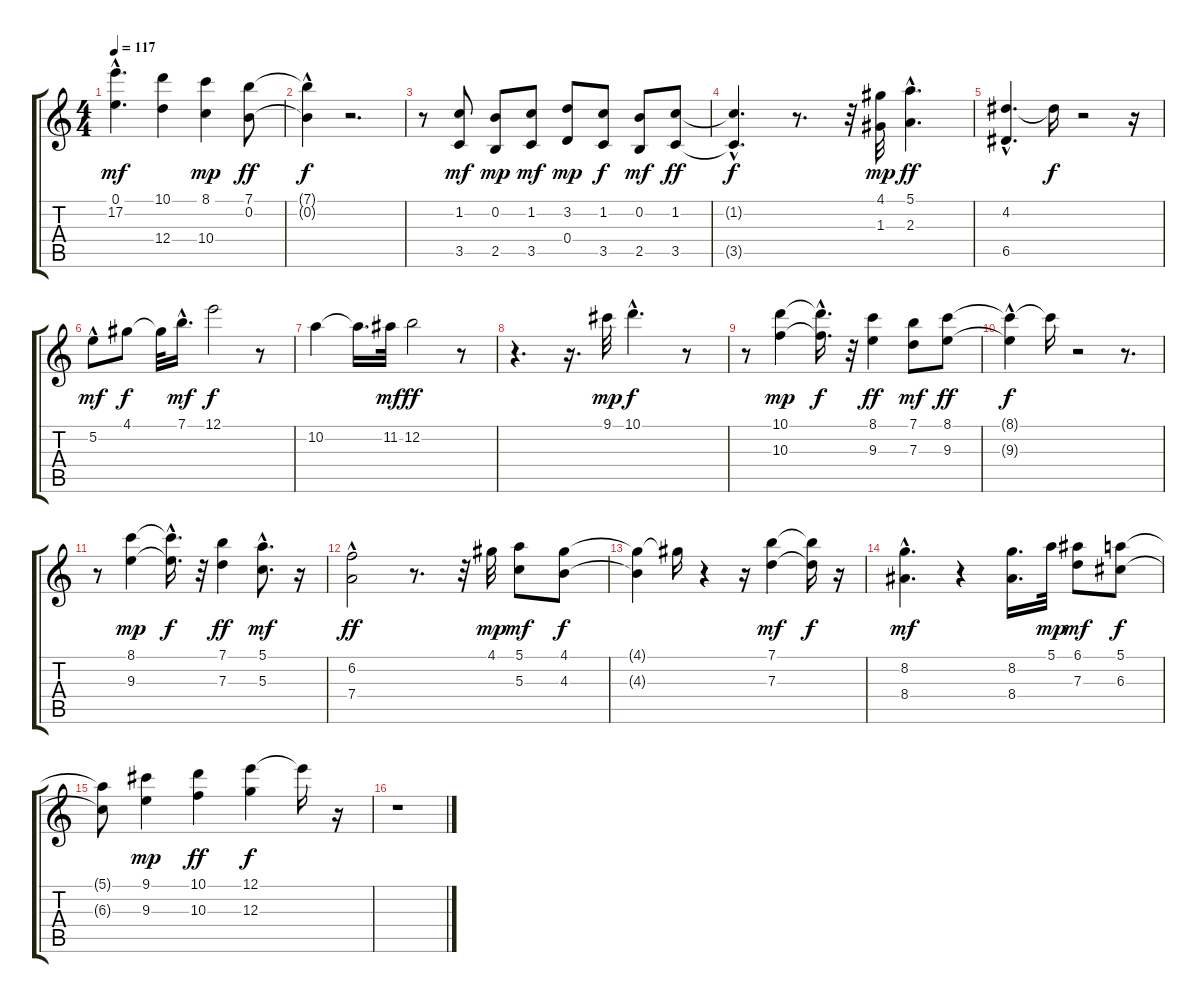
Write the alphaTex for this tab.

\track "" {instrument acousticguitarnylon}
\staff {score tabs}
\tuning (E4 B3 G3 D3 A2 E2) {hide}
\ts (4 4)
\tempo 117
\clef g2
\ks c
(0.1{hac} 17.2{hac}).4{d dy mf} (10.1 12.4).4 (8.1 10.4).4{dy mp} (7.1 0.2).8{dy ff} |
(7.1{t} 0.2{hac t}).4{dy f} r.2{d} |
r.8 (1.2 3.5).8{dy mf} (0.2 2.5).8{dy mp} (1.2 3.5).8{dy mf} (3.2 0.4).8{dy mp} (1.2 3.5).8{dy f} (0.2 2.5).8{dy mf} (1.2 3.5).8{dy ff} |
(1.2{hac t} 3.5{hac t}).4{d dy f} r.8{d} r.32 (4.1 1.3).32{dy mp} (5.1{hac} 2.3{hac}).4{d dy ff} |
(4.2{hac} 6.5{hac}).4{d} 4.2{t}.16{dy f} r.2 r.16 |
5.2{hac}.8{dy mf} 4.1.8{dy f} 4.1{t}.32 7.1{hac}.16{d dy mf} 12.1.2{dy f} r.8 |
10.2.4 10.2{t}.16{d} 11.2.32{dy mf} 12.2.2{dy ff} r.8 |
r.4{d} r.16{d} 9.1.32{dy mp} 10.1{hac}.4{d dy f} r.8 |
r.8 (10.1 10.3).4{dy mp} (10.1{hac t} 10.3{hac t}).16{d dy f} r.32 (8.1 9.3).4{dy ff} (7.1 7.3).8{dy mf} (8.1 9.3).8{dy ff} |
(8.1{t} 9.3{hac t}).4{dy f} 8.1{t}.16 r.2 r.8{d} |
r.8 (8.1 9.3).4{dy mp} (8.1{hac t} 9.3{hac t}).16{d dy f} r.32 (7.1 7.3).4{dy ff} (5.1{hac} 5.3{hac}).8{d dy mf} r.16 |
(6.2 7.4{hac}).2{dy ff} r.8{d} r.32 4.1.32{dy mp} (5.1 5.3).8{dy mf} (4.1 4.3).8{dy f} |
(4.1{t} 4.3{t}).4 4.1{t}.16 r.4 r.16 (7.1 7.3).4{dy mf} (7.1{t} 7.3{t}).16{dy f} r.16 |
(8.2{hac} 8.4).4{d dy mf} r.4 (8.2 8.4).16{d} 5.1.32{dy mp} (6.1 7.3).8{dy mf} (5.1 6.3).8{dy f} |
(5.1{t} 6.3{t}).8 (9.1 9.3).4{dy mp} (10.1 10.3).4{dy ff} (12.1 12.3).4{dy f} 12.1{t}.16 r.16 |
r.1
